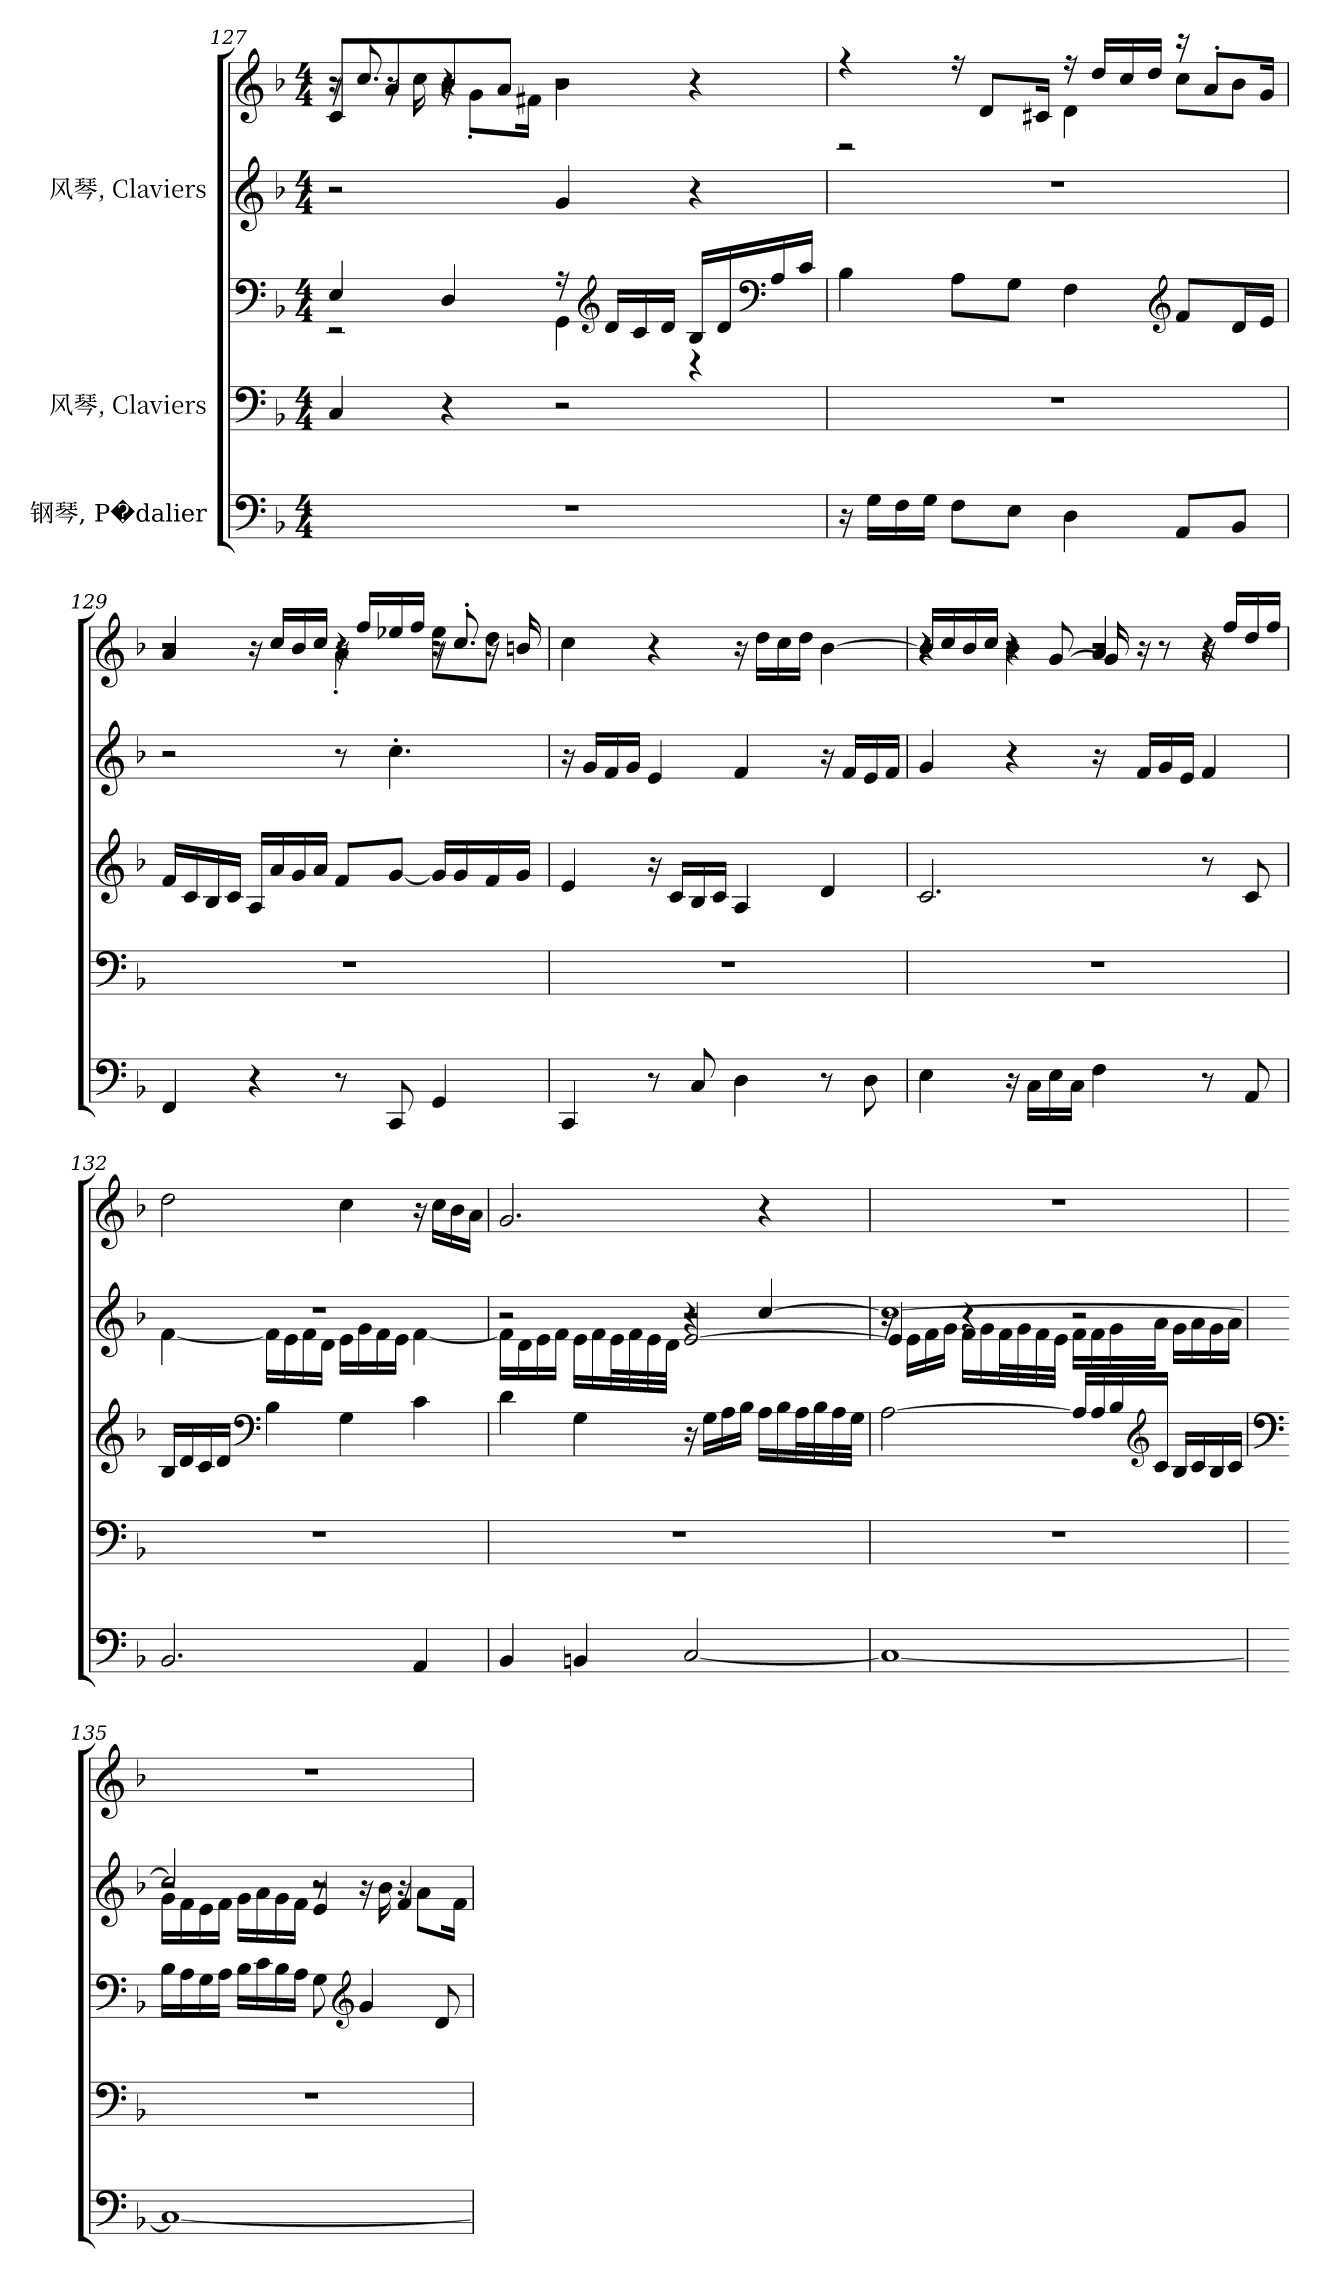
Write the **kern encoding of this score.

**kern	**kern	**kern	**kern	**kern
*part3	*part2	*part2	*part1	*part1
*staff5	*staff4	*staff3	*staff2	*staff1
*I"钢琴, P�dalier	*I"风琴, Claviers	*	*I"风琴, Claviers	*
*clefF4	*clefF4	*clefF4	*clefG2	*clefG2
*k[b-]	*k[b-]	*k[b-]	*k[b-]	*k[b-]
*M4/4	*M4/4	*M4/4	*M4/4	*M4/4
=127	=127	=127	=127	=127
*	*	*^	*	*^
*	*	*	*	*	*	*^
1r	4C/	4E/	2r	2r	16r	8r	8c/L
.	.	.	.	.	8.cc'/	.	.
.	.	.	.	.	.	16r	8a/
.	.	.	.	.	.	16cc\	.
.	4r	4D/	.	.	4r	16r	8b-/
.	.	.	.	.	.	8g'\L	.
.	.	.	.	.	.	.	8a/J
.	.	.	.	.	.	16f#X\Jk	.
.	2r	16r	4GG\	4g/	2r	4b-\	2r
*	*	*clefG2	*	*	*	*	*
.	.	16d/LL	.	.	.	.	.
.	.	16c/	.	.	.	.	.
.	.	16d/JJ	.	.	.	.	.
.	.	16B-/LL	4r	4r	.	4r	.
.	.	16d/	.	.	.	.	.
*	*	*clefF4	*	*	*	*	*
.	.	16A/	.	.	.	.	.
.	.	16c/JJ	.	.	.	.	.
*	*	*v	*v	*	*	*v	*v
!!LO:LB:g=z
=128	=128	=128	=128	=128	=128
16r	1r	4B-\	1r	4r	2r
16G\LL	.	.	.	.	.
16F\	.	.	.	.	.
16G\JJ	.	.	.	.	.
8F\L	.	8A\L	.	16r	.
.	.	.	.	8d/L	.
8E\J	.	8G\J	.	.	.
.	.	.	.	16c#X/Jk	.
4D\	.	4F\	.	16r	4d\
.	.	.	.	16dd/LL	.
.	.	.	.	16cc/	.
.	.	.	.	16dd/JJ	.
*	*	*clefG2	*	*	*
8AA/L	.	8f/L	.	16r	8cc\L
.	.	.	.	8a'/L	.
8BB-/J	.	16d/L	.	.	8b-\J
.	.	16e/JJ	.	16g/Jk	.
=129	=129	=129	=129	=129	=129
*	*	*	*	*	*^
4FF/	1r	16f/LL	2r	4a/	2r	2r
.	.	16c/	.	.	.	.
.	.	16B-/	.	.	.	.
.	.	16c/JJ	.	.	.	.
4r	.	16A/LL	.	16r	.	.
.	.	16a/	.	16cc/LL	.	.
.	.	16g/	.	16b-/	.	.
.	.	16a/JJ	.	16cc/JJ	.	.
8r	.	8f/L	8r	16r	4a'\	4r
.	.	.	.	16ff/LL	.	.
8CC/	.	[8g/J	4.cc'\	16ee-X/	.	.
.	.	.	.	16ff/JJ	.	.
4GG/	.	16g/LL]	.	8r	8ee-\L	16r
.	.	16g/	.	.	.	8.cc'/
.	.	16f/	.	16r	8dd\J	.
.	.	16g/JJ	.	16bn/	.	.
*	*	*	*	*v	*v	*v
!!LO:PB:g=z
=130	=130	=130	=130	=130
4CC/	1r	4e/	16r	4cc\
.	.	.	16g/LL	.
.	.	.	16f/	.
.	.	.	16g/JJ	.
8r	.	16r	4e/	4r
.	.	16c/LL	.	.
8C/	.	16B-/	.	.
.	.	16c/JJ	.	.
4D\	.	4A/	4f/	16r
.	.	.	.	16dd\LL
.	.	.	.	16cc\
.	.	.	.	16dd\JJ
8r	.	4d/	16r	[4b-\
.	.	.	16f/LL	.
8D\	.	.	16e/	.
.	.	.	16f/JJ	.
=131	=131	=131	=131	=131
*	*	*	*	*^
*	*	*	*	*	*^
4E\	1r	2.c/	4g/	16b-/LL]	4r	4r
.	.	.	.	16cc/	.	.
.	.	.	.	16b-/	.	.
.	.	.	.	16cc/JJ	.	.
16r	.	.	4r	4r	4b-\	8r
16C\LL	.	.	.	.	.	.
16E\	.	.	.	.	.	[8g/
16C\JJ	.	.	.	.	.	.
4F\	.	.	16r	4a/	2r	16g/]
.	.	.	16f/LL	.	.	16r
.	.	.	16g/	.	.	8r
.	.	.	16e/JJ	.	.	.
8r	.	8r	4f/	16r	.	4r
.	.	.	.	16ff/LL	.	.
8AA/	.	8c/	.	16dd/	.	.
.	.	.	.	16ff/JJ	.	.
*	*	*	*	*v	*v	*v
!!LO:LB:g=z
=132	=132	=132	=132	=132
*	*	*	*^	*
2.BB-/	1r	16B-/LL	1r	[4f\	2dd\
.	.	16d/	.	.	.
.	.	16c/	.	.	.
.	.	16d/JJ	.	.	.
*	*	*clefF4	*	*	*
.	.	4B-\	.	16f\LL]	.
.	.	.	.	16e\	.
.	.	.	.	16f\	.
.	.	.	.	16d\JJ	.
.	.	4G\	.	16e\LL	4cc\
.	.	.	.	16g\	.
.	.	.	.	16f\	.
.	.	.	.	16e\JJ	.
4AA/	.	4c\	.	[4f\	16r
.	.	.	.	.	16cc\LL
.	.	.	.	.	16b-\
.	.	.	.	.	16a\JJ
=133	=133	=133	=133	=133	=133
*	*	*	*	*^	*
4BB-/	1r	4d\	2r	16f\LL]	2r	2.g/
.	.	.	.	16d\	.	.
.	.	.	.	16e\	.	.
.	.	.	.	16f\JJ	.	.
4BBn/	.	4G\	.	16e\LL	.	.
.	.	.	.	16f\	.	.
.	.	.	.	32e\L	.	.
.	.	.	.	32f\	.	.
.	.	.	.	32e\	.	.
.	.	.	.	32d\JJJ	.	.
[2C/	.	16r	4r	2r	[2e/	.
.	.	16G\LL	.	.	.	.
.	.	16A\	.	.	.	.
.	.	16B-\JJ	.	.	.	.
.	.	16A\LL	[4cc/	.	.	4r
.	.	16B-\	.	.	.	.
.	.	32A\L	.	.	.	.
.	.	32B-\	.	.	.	.
.	.	32A\	.	.	.	.
.	.	32G\JJJ	.	.	.	.
!!LO:PB:g=z
=134	=134	=134	=134	=134	=134	=134
1C_	1r	[2A\	1cc_	16r	4e/]	1r
.	.	.	.	16e\LL	.	.
.	.	.	.	16f\	.	.
.	.	.	.	16g\JJ	.	.
.	.	.	.	16f\LL	4r	.
.	.	.	.	16g\	.	.
.	.	.	.	32f\L	.	.
.	.	.	.	32g\	.	.
.	.	.	.	32f\	.	.
.	.	.	.	32e\JJJ	.	.
.	.	16A/LL]	.	16f\LL	2r	.
.	.	16A/	.	16f\	.	.
.	.	16B-/	.	16g\	.	.
*	*	*clefG2	*	*	*	*
.	.	16c/JJ	.	16a\JJ	.	.
.	.	16B-/LL	.	16g\LL	.	.
.	.	16c/	.	16a\	.	.
.	.	16B-/	.	16g\	.	.
.	.	16c/JJ	.	16a\JJ	.	.
=135	=135	=135	=135	=135	=135	=135
*	*	*clefF4	*	*	*	*
1C_	1r	16B-\LL	2cc/]	16g\LL	2r	1r
.	.	16A\	.	16f\	.	.
.	.	16G\	.	16e\	.	.
.	.	16A\JJ	.	16f\JJ	.	.
.	.	16B-\LL	.	16g\LL	.	.
.	.	16c\	.	16a\	.	.
.	.	16B-\	.	16g\	.	.
.	.	16A\JJ	.	16f\JJ	.	.
.	.	8G\	2r	8r	4e/	.
*	*	*clefG2	*	*	*	*
.	.	4g/	.	16r	.	.
.	.	.	.	16b-\	.	.
.	.	.	.	16r	4f/	.
.	.	.	.	8a\L	.	.
.	.	8d/	.	.	.	.
.	.	.	.	16f\Jk	.	.
*	*	*	*v	*v	*v	*
=	=	=	=	=
*-	*-	*-	*-	*-
